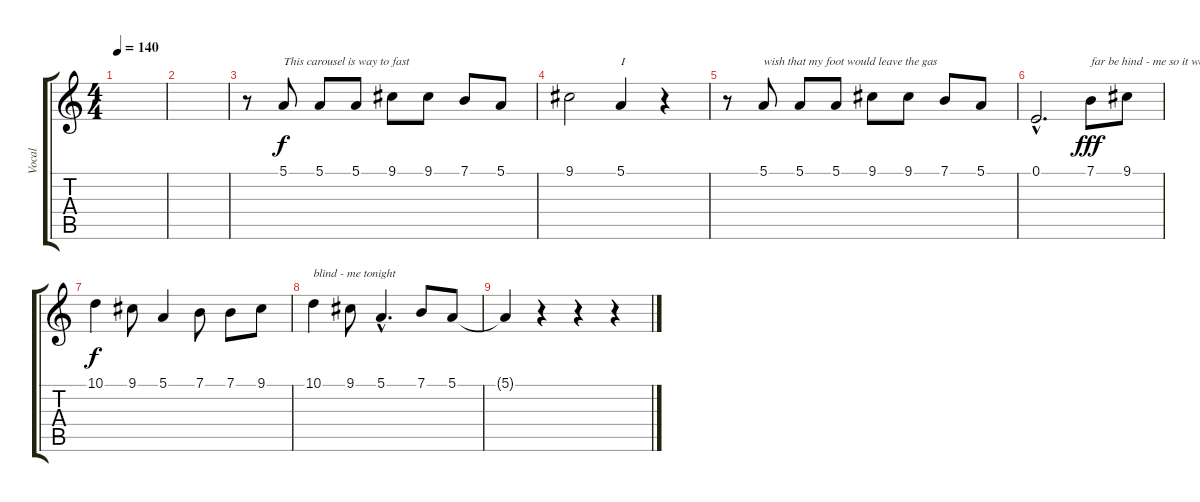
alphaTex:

\track ("Vocal" "Vocal") {instrument tenorsax}
\staff {score tabs}
\tuning (E4 B3 G3 D3 A2 E2) {hide}
\ts (4 4)
\tempo 140
\clef g2
\ks c
|
|
r.8 5.1.8{txt "This carousel is way to fast"} 5.1.8 5.1.8 9.1.8 9.1.8 7.1.8 5.1.8 |
9.1.2 5.1.4{txt "I"} r.4 |
r.8 5.1.8{txt "wish that my foot would leave the gas"} 5.1.8 5.1.8 9.1.8 9.1.8 7.1.8 5.1.8 |
0.1{hac}.2{d} 7.1.8{txt "far be hind - me so it wont" dy fff} 9.1.8 |
10.1.4{dy f} 9.1.8 5.1.4 7.1.8 7.1.8 9.1.8 |
10.1.4{txt "blind - me tonight"} 9.1.8 5.1{hac}.4{d} 7.1.8 5.1.8 |
5.1{t}.4 r.4 r.4 r.4
